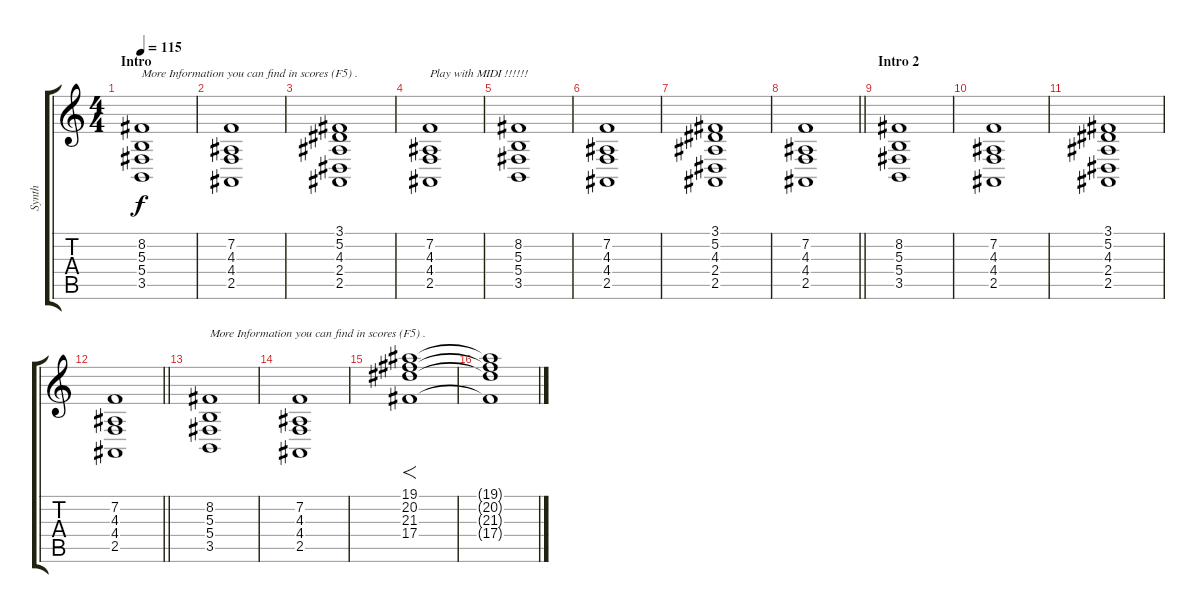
\track ("Synth" "Synth") {instrument flute}
\staff {score tabs}
\tuning (Eb4 Bb3 Gb3 Db3 Ab2 Eb2) {hide}
\ts (4 4)
\section ("" "Intro")
\tempo 115
\clef g2
\ks c
(8.2 5.3 5.4 3.5).1{txt "More Information you can find in scores (F5) ." dy f volume 5 instrument flute} |
(7.2 4.3 4.4 2.5).1 |
(3.1 5.2 4.3 2.4 2.5).1 |
(7.2 4.3 4.4 2.5).1{txt "Play with MIDI !!!!!!"} |
(8.2 5.3 5.4 3.5).1 |
(7.2 4.3 4.4 2.5).1 |
(3.1 5.2 4.3 2.4 2.5).1 |
\barLineRight lightlight
(7.2 4.3 4.4 2.5).1 |
\section ("" "Intro 2")
(8.2 5.3 5.4 3.5).1 |
(7.2 4.3 4.4 2.5).1 |
(3.1 5.2 4.3 2.4 2.5).1 |
\barLineRight lightlight
(7.2 4.3 4.4 2.5).1 |
(8.2 5.3 5.4 3.5).1{txt "More Information you can find in scores (F5) ."} |
(7.2 4.3 4.4 2.5).1 |
(19.1 20.2 21.3 17.4).1{f} |
(19.1{t} 20.2{t} 21.3{t} 17.4{t}).1
